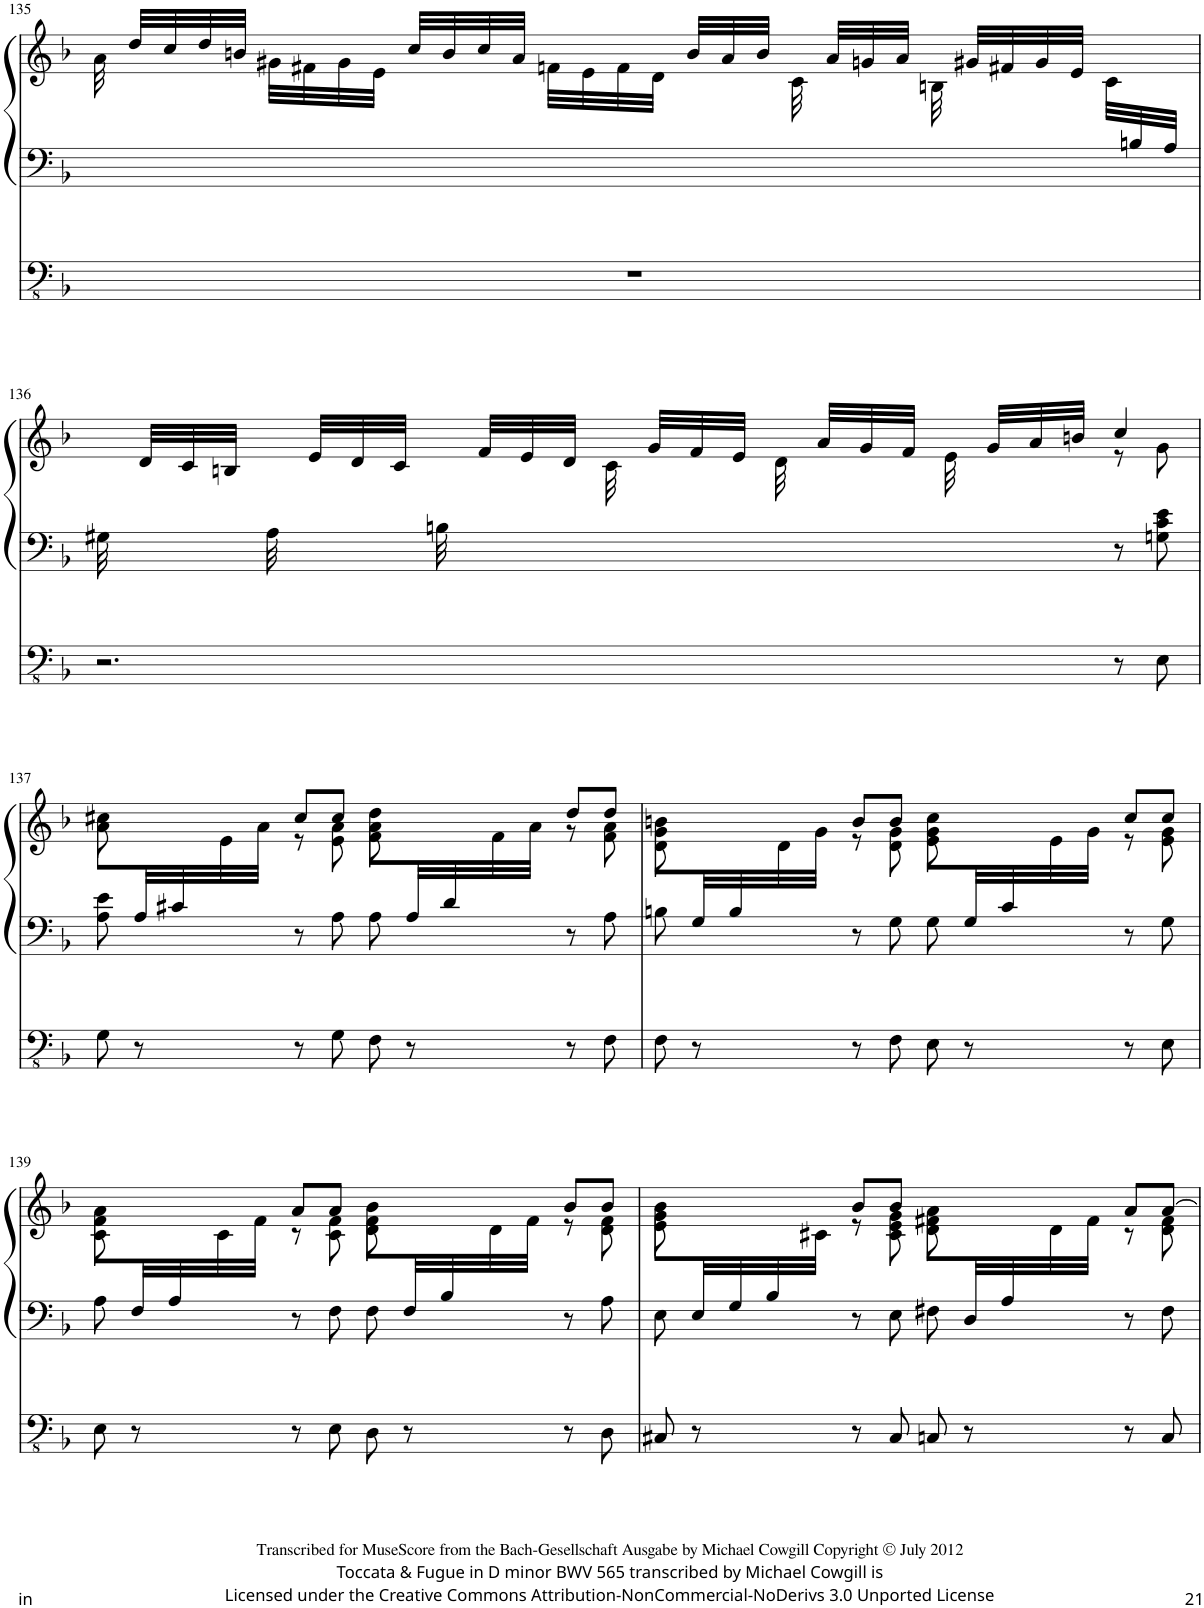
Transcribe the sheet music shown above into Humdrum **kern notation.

**kern	**kern	**kern
*part1	*part1	*part1
*staff3	*staff2	*staff1
*I"Organ	*	*
!!LO:PB:g=z
*clefFv4	*clefF4	*clefG2
*Trd1c2	*Trd1c2	*Trd1c2
*k[b-]	*k[b-]	*k[b-]
*M4/4	*M4/4	*M4/4
=135	=135	=135
*	*^	*
1r	2...ryy	1ryy	32a\
.	.	.	32dd/LLL
.	.	.	32cc/
.	.	.	32dd/
.	.	.	32bn/JJJ
.	.	.	32g#X\LLL
.	.	.	32f#X\
.	.	.	32g#\
.	.	.	32e\JJJ
.	.	.	32cc/LLL
.	.	.	32b/
.	.	.	32cc/
.	.	.	32a/JJJ
.	.	.	32fn\LLL
.	.	.	32e\
.	.	.	32f\
.	.	.	32d\JJJ
.	.	.	32b/LLL
.	.	.	32a/
.	.	.	32b/JJJ
.	.	.	32c\
.	.	.	32a/LLL
.	.	.	32gn/
.	.	.	32a/JJJ
.	.	.	32Bn\
.	.	.	32g#X/LLL
.	.	.	32f#X/
.	.	.	32g#/
.	.	.	32e/JJJ
.	.	.	32c\LLL
.	32Bn/	.	16ryy
.	32A/JJJ	.	.
!!LO:LB:g=z
=136	=136	=136	=136
*	*	*	*^
2.r	32G#X\	2.ryy	32ryy	2.ryy
.	16.ryy	.	32d/LLL	.
.	.	.	32c/	.
.	.	.	32Bn/JJJ	.
.	32A\	.	32ryy	.
.	16.ryy	.	32e/LLL	.
.	.	.	32d/	.
.	.	.	32c/JJJ	.
.	32Bn\	.	32ryy	.
.	2ryy	.	32f/LLL	.
.	.	.	32e/	.
.	.	.	32d/JJJ	.
.	.	.	32c\	.
.	.	.	32g/LLL	.
.	.	.	32f/	.
.	.	.	32e/JJJ	.
.	.	.	32d\	.
.	.	.	32a/LLL	.
.	.	.	32g/	.
.	.	.	32f/JJJ	.
.	.	.	32e\	.
.	.	.	32g/LLL	.
.	.	.	32a/	.
.	.	.	32bn/JJJ	.
8r	.	8r	4cc/	8r
.	8..ryy	.	.	.
8EE\	.	8Gn\ 8c\ 8e\	.	8g\
!!LO:LB:g=z	!!
=137	=137	=137	=137	=137
8GG\	8ryy	8A\ 8e\	8cc#X\L	8a\
8r	32A/LL	8ryy	16ryy	8ryy
.	32c#X/	.	.	.
.	4..ryy	.	32e\	.
.	.	.	32a\JJJ	.
8r	.	8r	8cc#/L	8r
8GG\	.	8A\	8cc#/J	8e\ 8a\
8FF\	.	8A\	8dd\L	8f\ 8a\
8r	32A/LL	8ryy	16ryy	8ryy
.	32d/	.	.	.
.	4ryy	.	32f\	.
.	.	.	32a\JJJ	.
8r	.	8r	8dd/L	8r
8FF\	.	8A\	8dd/J	8f\ 8a\
.	16ryy	.	.	.
=138	=138	=138	=138	=138
8FF\	8ryy	8Bn\	8bn\L	8d\ 8g\
8r	32G/LL	8ryy	16ryy	8ryy
.	32B/	.	.	.
.	4..ryy	.	32d\	.
.	.	.	32g\JJJ	.
8r	.	8r	8b/L	8r
8FF\	.	8G\	8b/J	8d\ 8g\
8EE\	.	8G\	8cc\L	8e\ 8g\
8r	32G/LL	8ryy	16ryy	8ryy
.	32c/	.	.	.
.	4ryy	.	32e\	.
.	.	.	32g\JJJ	.
8r	.	8r	8cc/L	8r
8EE\	.	8G\	8cc/J	8e\ 8g\
.	16ryy	.	.	.
!!LO:LB:g=z	!!
=139	=139	=139	=139	=139
8EE\	8ryy	8A\	8a\L	8c\ 8f\
8r	32F/LL	8ryy	16ryy	8ryy
.	32A/	.	.	.
.	4..ryy	.	32c\	.
.	.	.	32f\JJJ	.
8r	.	8r	8a/L	8r
8EE\	.	8F\	8a/J	8c\ 8f\
8DD\	.	8F\	8b-\L	8d\ 8f\
8r	32F/LL	8ryy	16ryy	8ryy
.	32B-/	.	.	.
.	4ryy	.	32d\	.
.	.	.	32f\JJJ	.
8r	.	8r	8b-/L	8r
8DD\	.	8A\	8b-/J	8d\ 8f\
.	16ryy	.	.	.
=140	=140	=140	=140	=140
8CC#X/	8ryy	8E\	8b-\L	8e\ 8g\
8r	32E/LL	8ryy	16.ryy	8ryy
.	32G/	.	.	.
.	32B-/	.	.	.
.	32ryy	.	32c#X\JJJ	.
8r	.	8r	8b-/L	8r
8CC#/	.	8E\	8b-/J	8c#\ 8e\ 8g\
8CCn/	.	8F#X\	8a\L	8d\ 8f#X\
8r	32D/LL	8ryy	16ryy	8ryy
.	32A/	.	.	.
.	4ryy	.	32d\	.
.	.	.	32f#\JJJ	.
8r	.	8r	8a/L	8r
8CC/	.	8F#\	[8a/J	8d\ 8f#\
.	16ryy	.	.	.
*	*v	*v	*	*
*	*	*v	*v
=	=	=
*-	*-	*-
